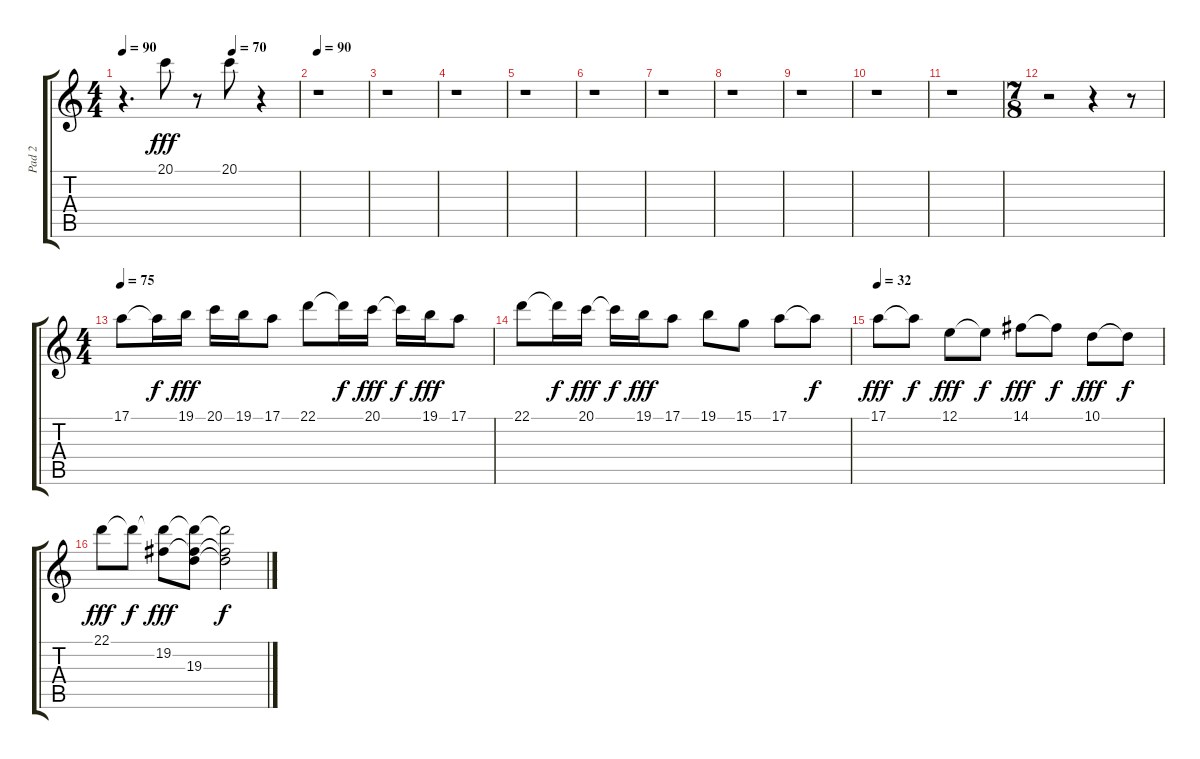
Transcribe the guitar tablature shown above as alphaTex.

\track ("Pad 2" "Pad 2") {instrument musicbox}
\staff {score tabs}
\tuning (E4 B3 G3 D3 A2 E2) {hide}
\ts (4 4)
\tempo 90
\tempo (70 0.625)
\clef g2
\ks c
r.4{d dy f} 20.1.8{dy fff volume 9 instrument musicbox} r.8 20.1.8 r.4 |
\tempo 90
r.1 |
r.1 |
r.1 |
r.1 |
r.1 |
r.1 |
r.1 |
r.1 |
r.1 |
r.1 |
\ts (7 8)
r.2 r.4 r.8 |
\ts (4 4)
\tempo 75
17.1.8 17.1{t}.16{dy f} 19.1.16{dy fff} 20.1.16 19.1.16 17.1.8 22.1.8 22.1{t}.16{dy f} 20.1.16{dy fff} 20.1{t}.16{dy f} 19.1.16{dy fff} 17.1.8 |
22.1.8 22.1{t}.16{dy f} 20.1.16{dy fff} 20.1{t}.16{dy f} 19.1.16{dy fff} 17.1.8 19.1.8 15.1.8 17.1.8 17.1{t}.8{dy f} |
\tempo 32
17.1.8{dy fff} 17.1{t}.8{dy f} 12.1.8{dy fff} 12.1{t}.8{dy f} 14.1.8{dy fff} 14.1{t}.8{dy f} 10.1.8{dy fff} 10.1{t}.8{dy f} |
22.1.8{dy fff} 22.1{t}.8{dy f} (22.1{t} 19.2).8{dy fff} (22.1{t} 19.2{t} 19.3).8 (22.1{t} 19.2{t} 19.3{t}).2{dy f}
